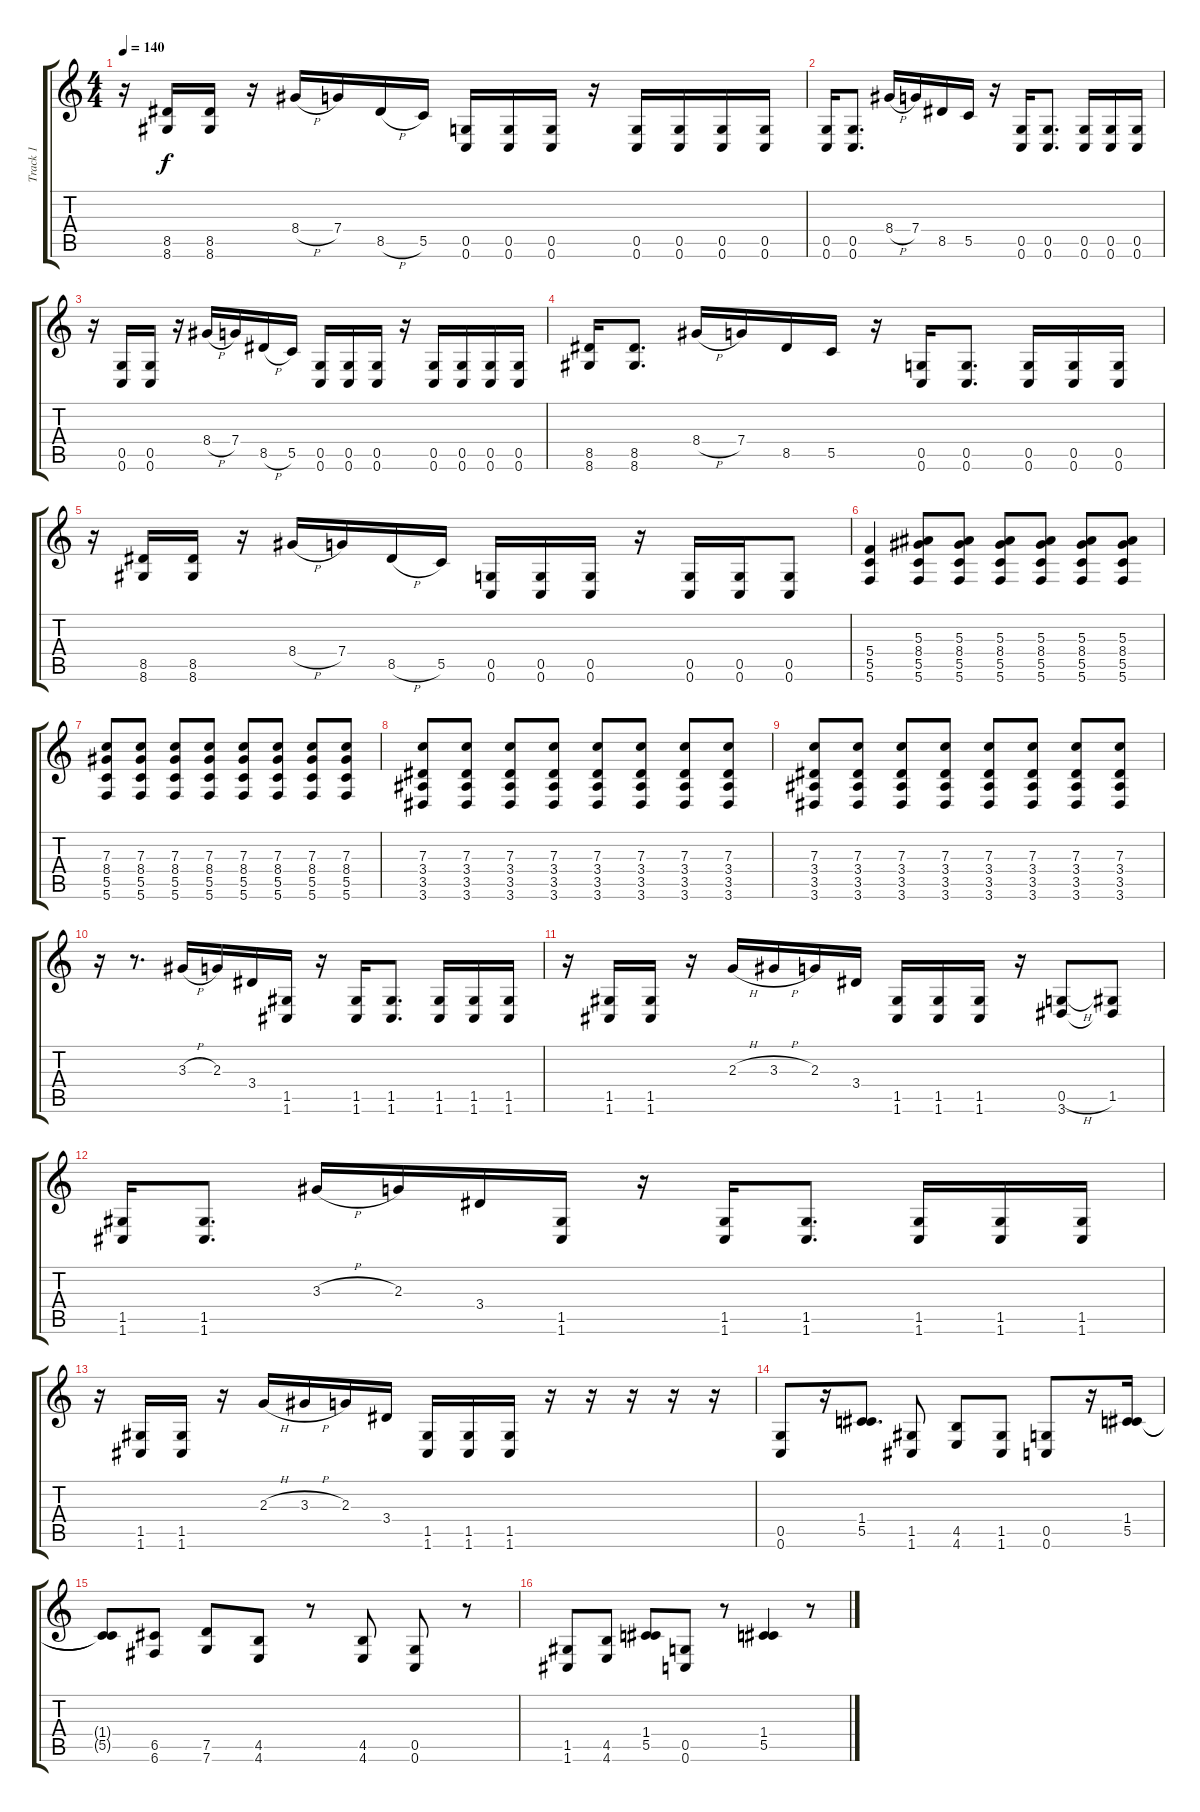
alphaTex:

\track ("Track 1" "Track 1") {instrument distortionguitar}
\staff {score tabs}
\tuning (D4 A3 F3 C3 G2 C2) {hide}
\ts (4 4)
\tempo 140
\clef g2
\ks c
r.16{dy f} (8.5 8.6).16 (8.5 8.6).16 r.16 8.4{h}.16 7.4.16 8.5{h}.16 5.5.16 (0.5 0.6).16 (0.5 0.6).16 (0.5 0.6).16 r.16 (0.5 0.6).16 (0.5 0.6).16 (0.5 0.6).16 (0.5 0.6).16 |
(0.5 0.6).16 (0.5 0.6).8{d} 8.4{h}.16 7.4.16 8.5.16 5.5.16 r.16 (0.5 0.6).16 (0.5 0.6).8{d} (0.5 0.6).16 (0.5 0.6).16 (0.5 0.6).16 |
r.16 (0.5 0.6).16 (0.5 0.6).16 r.16 8.4{h}.16 7.4.16 8.5{h}.16 5.5.16 (0.5 0.6).16 (0.5 0.6).16 (0.5 0.6).16 r.16 (0.5 0.6).16 (0.5 0.6).16 (0.5 0.6).16 (0.5 0.6).16 |
(8.5 8.6).16 (8.5 8.6).8{d} 8.4{h}.16 7.4.16 8.5.16 5.5.16 r.16 (0.5 0.6).16 (0.5 0.6).8{d} (0.5 0.6).16 (0.5 0.6).16 (0.5 0.6).16 |
r.16 (8.5 8.6).16 (8.5 8.6).16 r.16 8.4{h}.16 7.4.16 8.5{h}.16 5.5.16 (0.5 0.6).16 (0.5 0.6).16 (0.5 0.6).16 r.16 (0.5 0.6).16 (0.5 0.6).16 (0.5 0.6).8 |
(5.4 5.5 5.6).4 (5.3 8.4 5.5 5.6).8 (5.3 8.4 5.5 5.6).8 (5.3 8.4 5.5 5.6).8 (5.3 8.4 5.5 5.6).8 (5.3 8.4 5.5 5.6).8 (5.3 8.4 5.5 5.6).8 |
(7.3 8.4 5.5 5.6).8 (7.3 8.4 5.5 5.6).8 (7.3 8.4 5.5 5.6).8 (7.3 8.4 5.5 5.6).8 (7.3 8.4 5.5 5.6).8 (7.3 8.4 5.5 5.6).8 (7.3 8.4 5.5 5.6).8 (7.3 8.4 5.5 5.6).8 |
(7.3 3.4 3.5 3.6).8 (7.3 3.4 3.5 3.6).8 (7.3 3.4 3.5 3.6).8 (7.3 3.4 3.5 3.6).8 (7.3 3.4 3.5 3.6).8 (7.3 3.4 3.5 3.6).8 (7.3 3.4 3.5 3.6).8 (7.3 3.4 3.5 3.6).8 |
(7.3 3.4 3.5 3.6).8 (7.3 3.4 3.5 3.6).8 (7.3 3.4 3.5 3.6).8 (7.3 3.4 3.5 3.6).8 (7.3 3.4 3.5 3.6).8 (7.3 3.4 3.5 3.6).8 (7.3 3.4 3.5 3.6).8 (7.3 3.4 3.5 3.6).8 |
r.16 r.8{d} 3.3{h}.16 2.3.16 3.4.16 (1.5 1.6).16 r.16 (1.5 1.6).16 (1.5 1.6).8{d} (1.5 1.6).16 (1.5 1.6).16 (1.5 1.6).16 |
r.16 (1.5 1.6).16 (1.5 1.6).16 r.16 2.3{h}.16 3.3{h}.16 2.3.16 3.4.16 (1.5 1.6).16 (1.5 1.6).16 (1.5 1.6).16 r.16 (0.5{h} 3.6).8 (1.5 3.6{t}).8 |
(1.5 1.6).16 (1.5 1.6).8{d} 3.3{h}.16 2.3.16 3.4.16 (1.5 1.6).16 r.16 (1.5 1.6).16 (1.5 1.6).8{d} (1.5 1.6).16 (1.5 1.6).16 (1.5 1.6).16 |
r.16 (1.5 1.6).16 (1.5 1.6).16 r.16 2.3{h}.16 3.3{h}.16 2.3.16 3.4.16 (1.5 1.6).16 (1.5 1.6).16 (1.5 1.6).16 r.16 r.16 r.16 r.16 r.16 |
(0.5 0.6).8 r.16 (1.4 5.5).8{d} (1.5 1.6).8 (4.5 4.6).8 (1.5 1.6).8 (0.5 0.6).8 r.16 (1.4 5.5).16 |
(1.4{t} 5.5{t}).8 (6.5 6.6).8 (7.5 7.6).8 (4.5 4.6).8 r.8 (4.5 4.6).8 (0.5 0.6).8 r.8 |
(1.5 1.6).8 (4.5 4.6).8 (1.4 5.5).8 (0.5 0.6).8 r.8 (1.4 5.5).4 r.8
